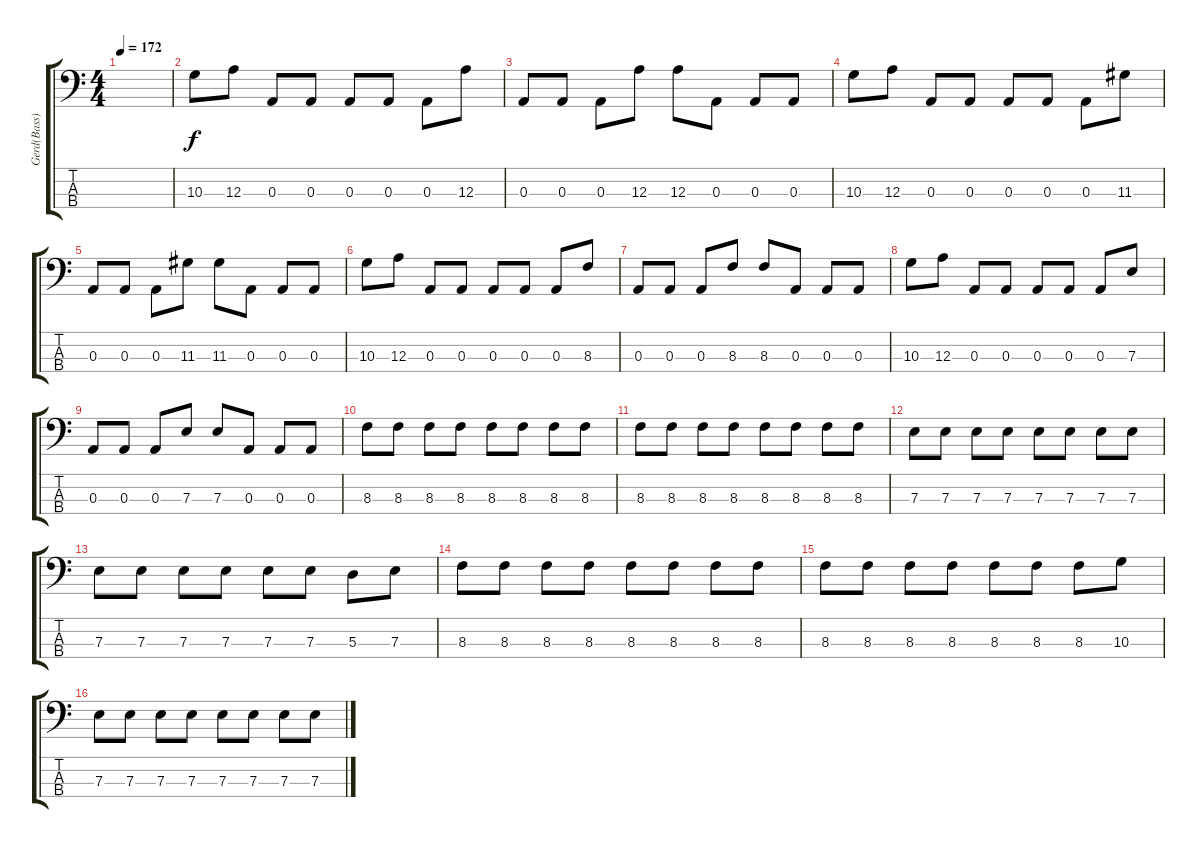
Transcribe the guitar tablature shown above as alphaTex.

\track ("Gerd(Bass)" "Gerd(Bass)") {instrument fretlessbass}
\staff {score tabs}
\tuning (G2 D2 A1 E1) {hide}
\ts (4 4)
\tempo 172
\clef f4
\ks c
|
10.3.8{volume 10 instrument electricbassfinger} 12.3.8 0.3.8 0.3.8 0.3.8 0.3.8 0.3.8 12.3.8 |
0.3.8 0.3.8 0.3.8 12.3.8 12.3.8 0.3.8 0.3.8 0.3.8 |
10.3.8 12.3.8 0.3.8 0.3.8 0.3.8 0.3.8 0.3.8 11.3.8 |
0.3.8 0.3.8 0.3.8 11.3.8 11.3.8 0.3.8 0.3.8 0.3.8 |
10.3.8 12.3.8 0.3.8 0.3.8 0.3.8 0.3.8 0.3.8 8.3.8 |
0.3.8 0.3.8 0.3.8 8.3.8 8.3.8 0.3.8 0.3.8 0.3.8 |
10.3.8 12.3.8 0.3.8 0.3.8 0.3.8 0.3.8 0.3.8 7.3.8 |
0.3.8 0.3.8 0.3.8 7.3.8 7.3.8 0.3.8 0.3.8 0.3.8 |
8.3.8{volume 13} 8.3.8 8.3.8 8.3.8 8.3.8 8.3.8 8.3.8 8.3.8 |
8.3.8 8.3.8 8.3.8 8.3.8 8.3.8 8.3.8 8.3.8 8.3.8 |
7.3.8 7.3.8 7.3.8 7.3.8 7.3.8 7.3.8 7.3.8 7.3.8 |
7.3.8 7.3.8 7.3.8 7.3.8 7.3.8 7.3.8 5.3.8 7.3.8 |
8.3.8 8.3.8 8.3.8 8.3.8 8.3.8 8.3.8 8.3.8 8.3.8 |
8.3.8 8.3.8 8.3.8 8.3.8 8.3.8 8.3.8 8.3.8 10.3.8 |
7.3.8 7.3.8 7.3.8 7.3.8 7.3.8 7.3.8 7.3.8 7.3.8
